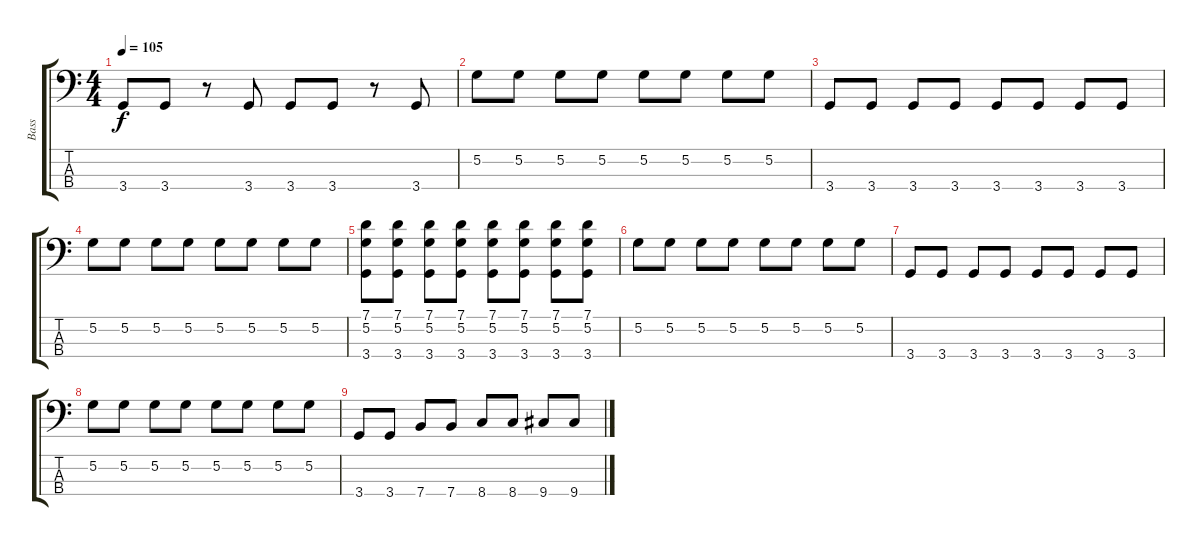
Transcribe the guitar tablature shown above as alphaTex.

\track ("Bass" "Bass") {instrument electricbassfinger}
\staff {score tabs}
\tuning (G2 D2 A1 E1) {hide}
\ts (4 4)
\tempo 105
\clef f4
\ks c
3.4.8{dy f instrument distortionguitar} 3.4.8 r.8 3.4.8 3.4.8 3.4.8 r.8 3.4.8 |
5.2.8{instrument electricbassfinger} 5.2.8 5.2.8 5.2.8 5.2.8 5.2.8 5.2.8 5.2.8 |
3.4.8 3.4.8 3.4.8 3.4.8 3.4.8 3.4.8 3.4.8 3.4.8 |
5.2.8 5.2.8 5.2.8 5.2.8 5.2.8 5.2.8 5.2.8 5.2.8 |
(7.1 5.2 3.4).8 (7.1 5.2 3.4).8 (7.1 5.2 3.4).8 (7.1 5.2 3.4).8 (7.1 5.2 3.4).8 (7.1 5.2 3.4).8 (7.1 5.2 3.4).8 (7.1 5.2 3.4).8 |
5.2.8 5.2.8 5.2.8 5.2.8 5.2.8 5.2.8 5.2.8 5.2.8 |
3.4.8 3.4.8 3.4.8 3.4.8 3.4.8 3.4.8 3.4.8 3.4.8 |
5.2.8 5.2.8 5.2.8 5.2.8 5.2.8 5.2.8 5.2.8 5.2.8 |
3.4.8 3.4.8 7.4.8 7.4.8 8.4.8 8.4.8 9.4.8 9.4.8
